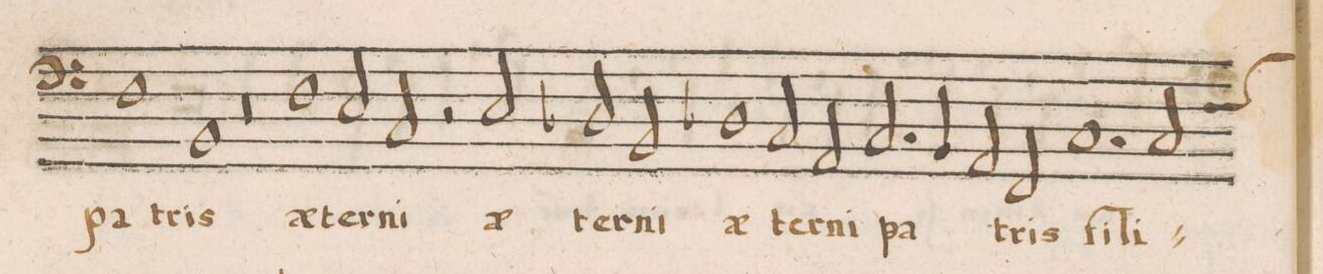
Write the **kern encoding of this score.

**kern	**text
*I"BASSVS	*
*clefF5	*
*k[]	*
*met(C|)	*
*M2/1	*
1D	pa-
1GG	-tris
=27-	=27-
0r	.
=28-	=28-
1D	ae-
2C/	-ter-
2AA/	-ni
=29-	=29-
2r	.
2C/	ae-
2BB-X/	-ter-
2GG/	-ni
=30-	=30-
1BB-X	ae-
2AA/	-ter-
2FF/	-ni
=31-	=31-
2.AA/	pa-
4GG/	.
2FF/	.
2DD/	-tris
=32-	=32-
1.AA	fi-
*custos:D	*
2AA/	-li-
*clefF4	*
=33-	=33-
*-	*-
